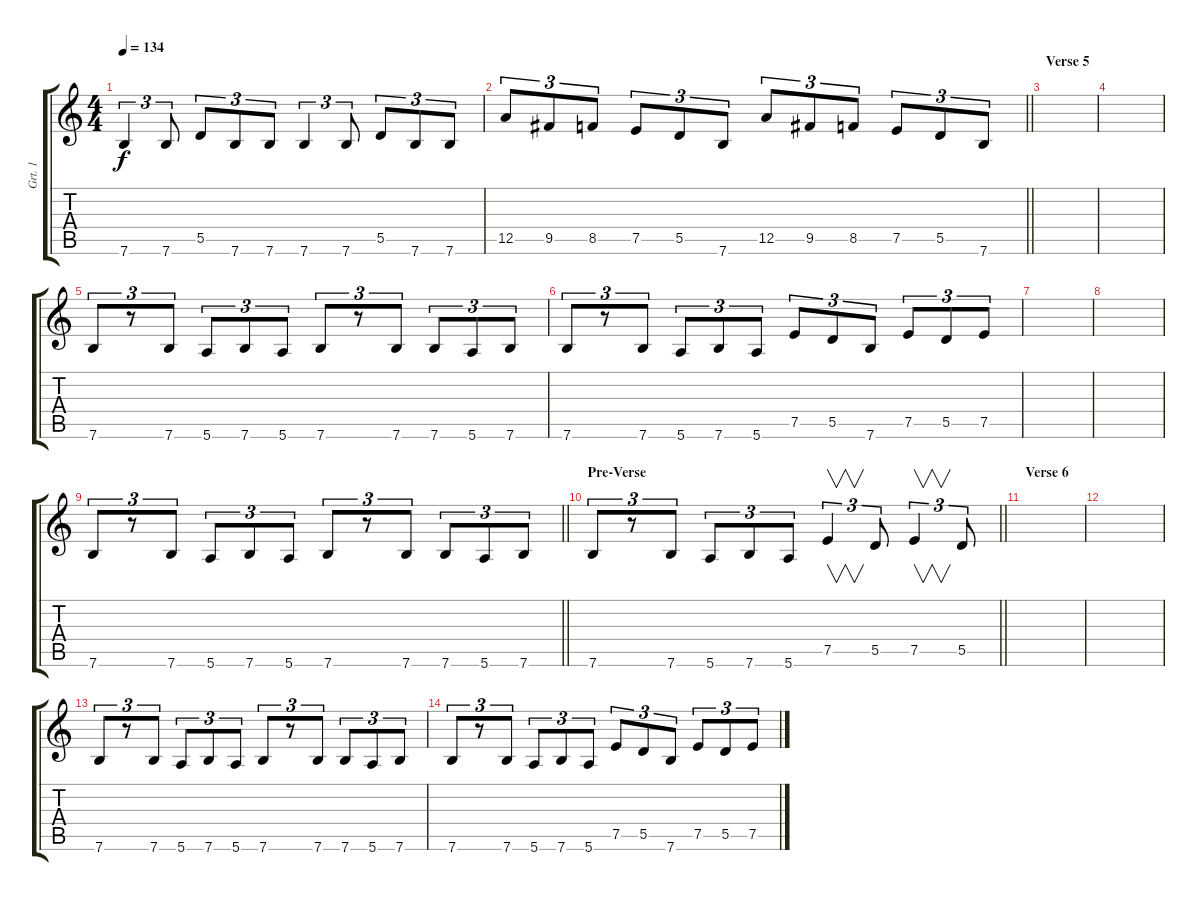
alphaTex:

\track ("Grt. 1" "Grt. 1") {instrument distortionguitar}
\staff {score tabs}
\tuning (E4 B3 G3 D3 A2 E2) {hide}
\ts (4 4)
\tempo 134
\clef g2
\ks c
7.6.4{tu (3 2) dy f} 7.6.8{tu (3 2)} 5.5.8{tu (3 2)} 7.6.8{tu (3 2)} 7.6.8{tu (3 2)} 7.6.4{tu (3 2)} 7.6.8{tu (3 2)} 5.5.8{tu (3 2)} 7.6.8{tu (3 2)} 7.6.8{tu (3 2)} |
\barLineRight lightlight
12.5.8{tu (3 2)} 9.5.8{tu (3 2)} 8.5.8{tu (3 2)} 7.5.8{tu (3 2)} 5.5.8{tu (3 2)} 7.6.8{tu (3 2)} 12.5.8{tu (3 2)} 9.5.8{tu (3 2)} 8.5.8{tu (3 2)} 7.5.8{tu (3 2)} 5.5.8{tu (3 2)} 7.6.8{tu (3 2)} |
\section ("" "Verse 5")
|
|
7.6.8{tu (3 2)} r.8{tu (3 2)} 7.6.8{tu (3 2)} 5.6.8{tu (3 2)} 7.6.8{tu (3 2)} 5.6.8{tu (3 2)} 7.6.8{tu (3 2)} r.8{tu (3 2)} 7.6.8{tu (3 2)} 7.6.8{tu (3 2)} 5.6.8{tu (3 2)} 7.6.8{tu (3 2)} |
7.6.8{tu (3 2)} r.8{tu (3 2)} 7.6.8{tu (3 2)} 5.6.8{tu (3 2)} 7.6.8{tu (3 2)} 5.6.8{tu (3 2)} 7.5.8{tu (3 2)} 5.5.8{tu (3 2)} 7.6.8{tu (3 2)} 7.5.8{tu (3 2)} 5.5.8{tu (3 2)} 7.5.8{tu (3 2)} |
|
|
\barLineRight lightlight
7.6.8{tu (3 2)} r.8{tu (3 2)} 7.6.8{tu (3 2)} 5.6.8{tu (3 2)} 7.6.8{tu (3 2)} 5.6.8{tu (3 2)} 7.6.8{tu (3 2)} r.8{tu (3 2)} 7.6.8{tu (3 2)} 7.6.8{tu (3 2)} 5.6.8{tu (3 2)} 7.6.8{tu (3 2)} |
\section ("" "Pre-Verse")
\barLineRight lightlight
7.6.8{tu (3 2)} r.8{tu (3 2)} 7.6.8{tu (3 2)} 5.6.8{tu (3 2)} 7.6.8{tu (3 2)} 5.6.8{tu (3 2)} 7.5.4{v tu (3 2)} 5.5.8{tu (3 2)} 7.5.4{v tu (3 2)} 5.5.8{tu (3 2)} |
\section ("" "Verse 6")
|
|
7.6.8{tu (3 2)} r.8{tu (3 2)} 7.6.8{tu (3 2)} 5.6.8{tu (3 2)} 7.6.8{tu (3 2)} 5.6.8{tu (3 2)} 7.6.8{tu (3 2)} r.8{tu (3 2)} 7.6.8{tu (3 2)} 7.6.8{tu (3 2)} 5.6.8{tu (3 2)} 7.6.8{tu (3 2)} |
7.6.8{tu (3 2)} r.8{tu (3 2)} 7.6.8{tu (3 2)} 5.6.8{tu (3 2)} 7.6.8{tu (3 2)} 5.6.8{tu (3 2)} 7.5.8{tu (3 2)} 5.5.8{tu (3 2)} 7.6.8{tu (3 2)} 7.5.8{tu (3 2)} 5.5.8{tu (3 2)} 7.5.8{tu (3 2)}
